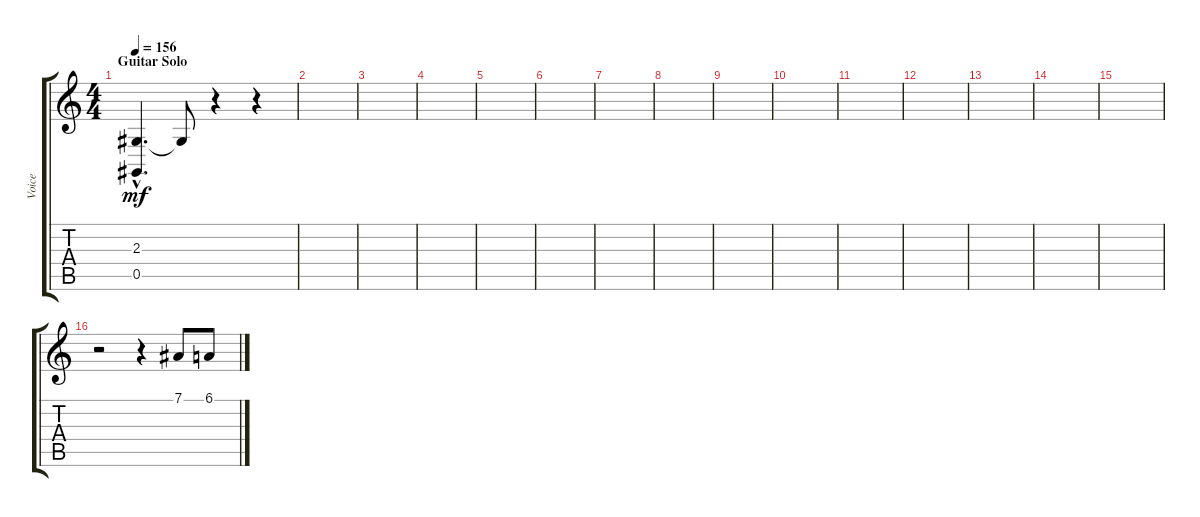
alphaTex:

\track ("Voice" "Voice") {instrument lead2sawtooth}
\staff {score tabs}
\tuning (Eb4 Bb3 Gb3 Db3 Ab2 Eb2) {hide}
\ts (4 4)
\section ("" "Guitar Solo")
\tempo 156
\clef g2
\ks c
(2.3{hac t} 0.5{hac}).4{d dy mf} 2.3{t}.8 r.4 r.4 |
|
|
|
|
|
|
|
|
|
|
|
|
|
|
r.2 r.4 7.1.8 6.1.8
